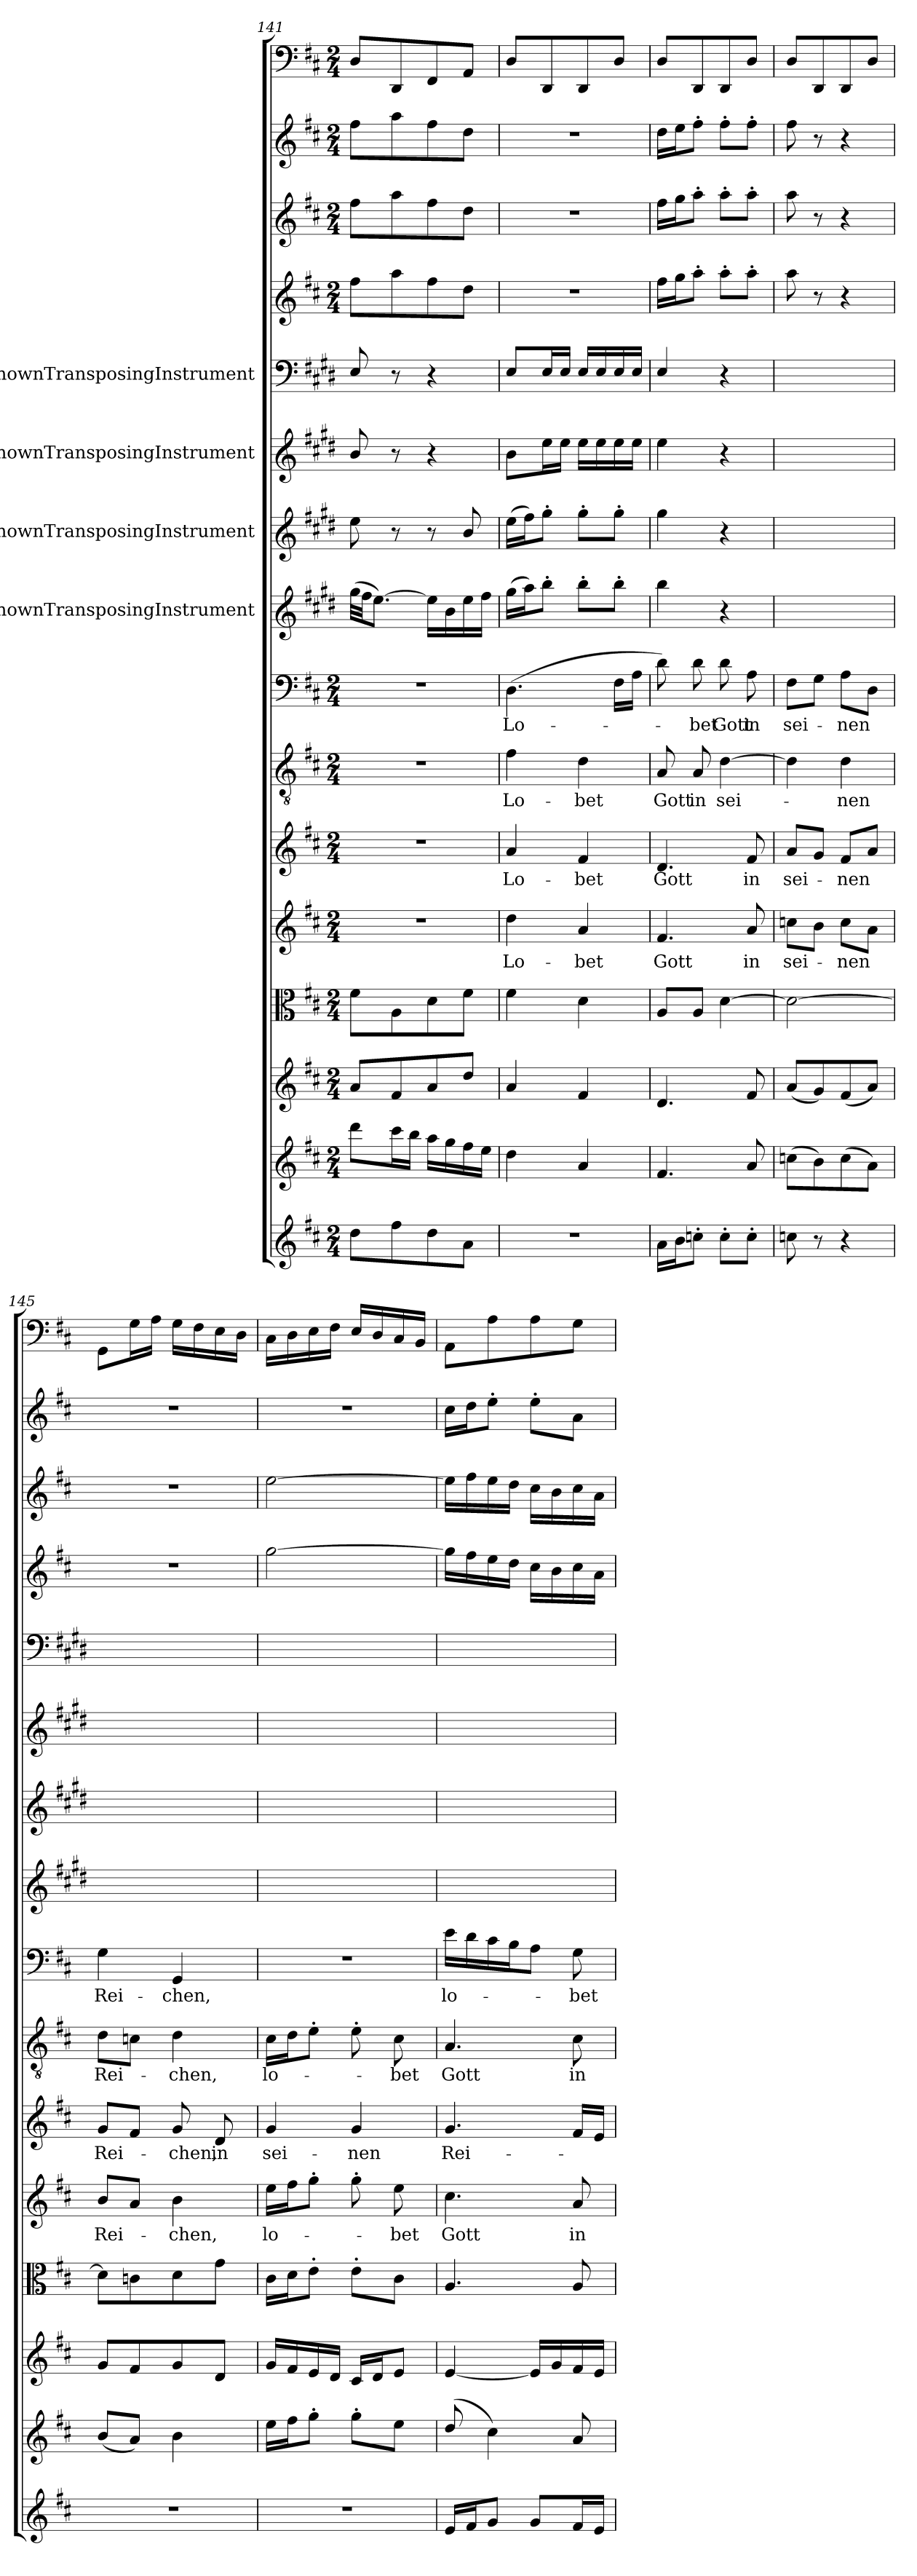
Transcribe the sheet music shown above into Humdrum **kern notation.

**kern	**kern	**kern	**kern	**kern	**text	**kern	**text	**kern	**text	**kern	**text	**kern	**kern	**kern	**kern	**kern	**kern	**kern	**kern
*part16	*part15	*part14	*part13	*part12	*part12	*part11	*part11	*part10	*part10	*part9	*part9	*part8	*part7	*part6	*part5	*part4	*part3	*part2	*part1
*staff16	*staff15	*staff14	*staff13	*staff12	*staff12	*staff11	*staff11	*staff10	*staff10	*staff9	*staff9	*staff8	*staff7	*staff6	*staff5	*staff4	*staff3	*staff2	*staff1
*	*	*	*	*	*	*	*	*	*	*	*	*I"UnknownTransposingInstrument	*I"UnknownTransposingInstrument	*I"UnknownTransposingInstrument	*I"UnknownTransposingInstrument	*	*	*	*
*clefG2	*clefG2	*clefG2	*clefC3	*clefG2	*	*clefG2	*	*clefGv2	*	*clefF4	*	*clefG2	*clefG2	*clefG2	*clefF4	*clefG2	*clefG2	*clefG2	*clefF4
*	*	*	*	*	*	*	*	*	*	*	*	*ITrd1c2	*ITrd1c2	*ITrd1c2	*ITrd1c2	*	*	*	*
*k[f#c#]	*k[f#c#]	*k[f#c#]	*k[f#c#]	*k[f#c#]	*	*k[f#c#]	*	*k[f#c#]	*	*k[f#c#]	*	*k[f#c#]	*k[f#c#]	*k[f#c#]	*k[f#c#]	*k[f#c#]	*k[f#c#]	*k[f#c#]	*k[f#c#]
*D:	*D:	*D:	*D:	*D:	*	*D:	*	*D:	*	*D:	*	*	*	*	*	*D:	*D:	*D:	*D:
*M2/4	*M2/4	*M2/4	*M2/4	*M2/4	*	*M2/4	*	*M2/4	*	*M2/4	*	*	*	*	*	*M2/4	*M2/4	*M2/4	*M2/4
=141	=141	=141	=141	=141	=141	=141	=141	=141	=141	=141	=141	=141	=141	=141	=141	=141	=141	=141	=141
8dd\L	8ddd\L	8a/L	8f#\L	2r	.	2r	.	2r	.	2r	.	(32ff#\LLL	8dd\	8a/	8D/	8ff#\L	8ff#\L	8ff#\L	8D/L
.	.	.	.	.	.	.	.	.	.	.	.	32ee\JJ	.	.	.	.	.	.	.
.	.	.	.	.	.	.	.	.	.	.	.	[8.dd\J)	.	.	.	.	.	.	.
8ff#\	16ccc#\L	8f#/	8A\	.	.	.	.	.	.	.	.	.	8r	8r	8r	8aa\	8aa\	8aa\	8DD/
.	16bb\JJ	.	.	.	.	.	.	.	.	.	.	.	.	.	.	.	.	.	.
8dd\	16aa\LL	8a/	8d\	.	.	.	.	.	.	.	.	16dd\LL]	8r	4r	4r	8ff#\	8ff#\	8ff#\	8FF#/
.	16gg\	.	.	.	.	.	.	.	.	.	.	16a\	.	.	.	.	.	.	.
8a\J	16ff#\	8dd/J	8f#\J	.	.	.	.	.	.	.	.	16dd\	8a/	.	.	8dd\J	8dd\J	8dd\J	8AA/J
.	16ee\JJ	.	.	.	.	.	.	.	.	.	.	16ee\JJ	.	.	.	.	.	.	.
=142	=142	=142	=142	=142	=142	=142	=142	=142	=142	=142	=142	=142	=142	=142	=142	=142	=142	=142	=142
2r	4dd\	4a/	4f#\	4dd\	Lo-	4a/	Lo-	4f#\	Lo-	(4.D\	Lo-	(16ff#\LL	(16dd\LL	8a\L	8D/L	2r	2r	2r	8D/L
.	.	.	.	.	.	.	.	.	.	.	.	16gg\J)	16ee\J)	.	.	.	.	.	.
.	.	.	.	.	.	.	.	.	.	.	.	8aa'\J	8ff#'\J	16dd\L	16D/L	.	.	.	8DD/
.	.	.	.	.	.	.	.	.	.	.	.	.	.	16dd\JJ	16D/JJ	.	.	.	.
.	4a/	4f#/	4d\	4a/	-bet	4f#/	-bet	4d\	-bet	.	.	8aa'\L	8ff#'\L	16dd\LL	16D/LL	.	.	.	8DD/
.	.	.	.	.	.	.	.	.	.	.	.	.	.	16dd\	16D/	.	.	.	.
.	.	.	.	.	.	.	.	.	.	16F#\LL	.	8aa'\J	8ff#'\J	16dd\	16D/	.	.	.	8D/J
.	.	.	.	.	.	.	.	.	.	16A\JJ	.	.	.	16dd\JJ	16D/JJ	.	.	.	.
=143	=143	=143	=143	=143	=143	=143	=143	=143	=143	=143	=143	=143	=143	=143	=143	=143	=143	=143	=143
16a\LL	4.f#/	4.d/	8A/L	4.f#/	Gott	4.d/	Gott	8A/	Gott	8d\)	.	4aa\	4ff#\	4dd\	4D/	16ff#\LL	16ff#\LL	16dd\LL	8D/L
16b\J	.	.	.	.	.	.	.	.	.	.	.	.	.	.	.	16gg\J	16gg\J	16ee\J	.
8ccn'\J	.	.	8A/J	.	.	.	.	8A/	in	8d\	-bet	.	.	.	.	8aa'\J	8aa'\J	8ff#'\J	8DD/
8cc'\L	.	.	[4d\	.	.	.	.	[4d\	sei-	8d\	Gott	4r	4r	4r	4r	8aa'\L	8aa'\L	8ff#'\L	8DD/
8cc'\J	8a/	8f#/	.	8a/	in	8f#/	in	.	.	8A\	in	.	.	.	.	8aa'\J	8aa'\J	8ff#'\J	8D/J
=144	=144	=144	=144	=144	=144	=144	=144	=144	=144	=144	=144	=144	=144	=144	=144	=144	=144	=144	=144
8ccn\	(8ccn\L	(8a/L	2d\_	8ccn\L	sei-	8a/L	sei-	4d\]	.	8F#\L	sei-	2r	2r	2r	2r	8aa\	8aa\	8ff#\	8D/L
8r	8b\)	8g/)	.	8b\J	.	8g/J	.	.	.	8G\J	.	.	.	.	.	8r	8r	8r	8DD/
4r	(8cc\	(8f#/	.	8cc\L	-nen	8f#/L	-nen	4d\	-nen	8A\L	-nen	.	.	.	.	4r	4r	4r	8DD/
.	8a\J)	8a/J)	.	8a\J	.	8a/J	.	.	.	8D\J	.	.	.	.	.	.	.	.	8D/J
=145	=145	=145	=145	=145	=145	=145	=145	=145	=145	=145	=145	=145	=145	=145	=145	=145	=145	=145	=145
2r	(8b/L	8g/L	8d\L]	8b/L	Rei-	8g/L	Rei-	8d\L	Rei-	4G\	Rei-	2r	2r	2r	2r	2r	2r	2r	8GG\L
.	8a/J)	8f#/	8cn\	8a/J	.	8f#/J	.	8cn\J	.	.	.	.	.	.	.	.	.	.	16G\L
.	.	.	.	.	.	.	.	.	.	.	.	.	.	.	.	.	.	.	16A\JJ
.	4b\	8g/	8d\	4b\	-chen,	8g/	-chen,	4d\	-chen,	4GG/	-chen,	.	.	.	.	.	.	.	16G\LL
.	.	.	.	.	.	.	.	.	.	.	.	.	.	.	.	.	.	.	16F#\
.	.	8d/J	8g\J	.	.	8d/	in	.	.	.	.	.	.	.	.	.	.	.	16E\
.	.	.	.	.	.	.	.	.	.	.	.	.	.	.	.	.	.	.	16D\JJ
=146	=146	=146	=146	=146	=146	=146	=146	=146	=146	=146	=146	=146	=146	=146	=146	=146	=146	=146	=146
2r	16ee\LL	16g/LL	16c#\LL	16ee\LL	lo-	4g/	sei-	16c#\LL	lo-	2r	.	2r	2r	2r	2r	[2gg\	[2ee\	2r	16C#\LL
.	16ff#\J	16f#/	16d\J	16ff#\J	.	.	.	16d\J	.	.	.	.	.	.	.	.	.	.	16D\
.	8gg'\J	16e/	8e'\J	8gg'\J	.	.	.	8e'\J	.	.	.	.	.	.	.	.	.	.	16E\
.	.	16d/JJ	.	.	.	.	.	.	.	.	.	.	.	.	.	.	.	.	16F#\JJ
.	8gg'\L	16c#/LL	8e'\L	8gg'\	.	4g/	-nen	8e'\	.	.	.	.	.	.	.	.	.	.	16E/LL
.	.	16d/J	.	.	.	.	.	.	.	.	.	.	.	.	.	.	.	.	16D/
.	8ee\J	8e/J	8c#\J	8ee\	-bet	.	.	8c#\	-bet	.	.	.	.	.	.	.	.	.	16C#/
.	.	.	.	.	.	.	.	.	.	.	.	.	.	.	.	.	.	.	16BB/JJ
=147	=147	=147	=147	=147	=147	=147	=147	=147	=147	=147	=147	=147	=147	=147	=147	=147	=147	=147	=147
16e/LL	(8dd/	[4e/	4.A/	4.cc#\	Gott	4.g/	Rei-	4.A/	Gott	16e\LL	lo-	2r	2r	2r	2r	16gg\LL]	16ee\LL]	16cc#\LL	8AA\L
16f#/J	.	.	.	.	.	.	.	.	.	16d\	.	.	.	.	.	16ff#\	16ff#\	16dd\J	.
8g/J	4cc#\)	.	.	.	.	.	.	.	.	16c#\	.	.	.	.	.	16ee\	16ee\	8ee'\J	8A\
.	.	.	.	.	.	.	.	.	.	16B\J	.	.	.	.	.	16dd\JJ	16dd\JJ	.	.
8g/L	.	16e/LL]	.	.	.	.	.	.	.	8A\J	.	.	.	.	.	16cc#\LL	16cc#\LL	8ee'\L	8A\
.	.	16g/	.	.	.	.	.	.	.	.	.	.	.	.	.	16b\	16b\	.	.
16f#/L	8a/	16f#/	8A/	8a/	in	16f#/LL	.	8c#\	in	8G\	-bet	.	.	.	.	16cc#\	16cc#\	8a\J	8G\J
16e/JJ	.	16e/JJ	.	.	.	16e/JJ	.	.	.	.	.	.	.	.	.	16a\JJ	16a\JJ	.	.
=	=	=	=	=	=	=	=	=	=	=	=	=	=	=	=	=	=	=	=
*-	*-	*-	*-	*-	*-	*-	*-	*-	*-	*-	*-	*-	*-	*-	*-	*-	*-	*-	*-
